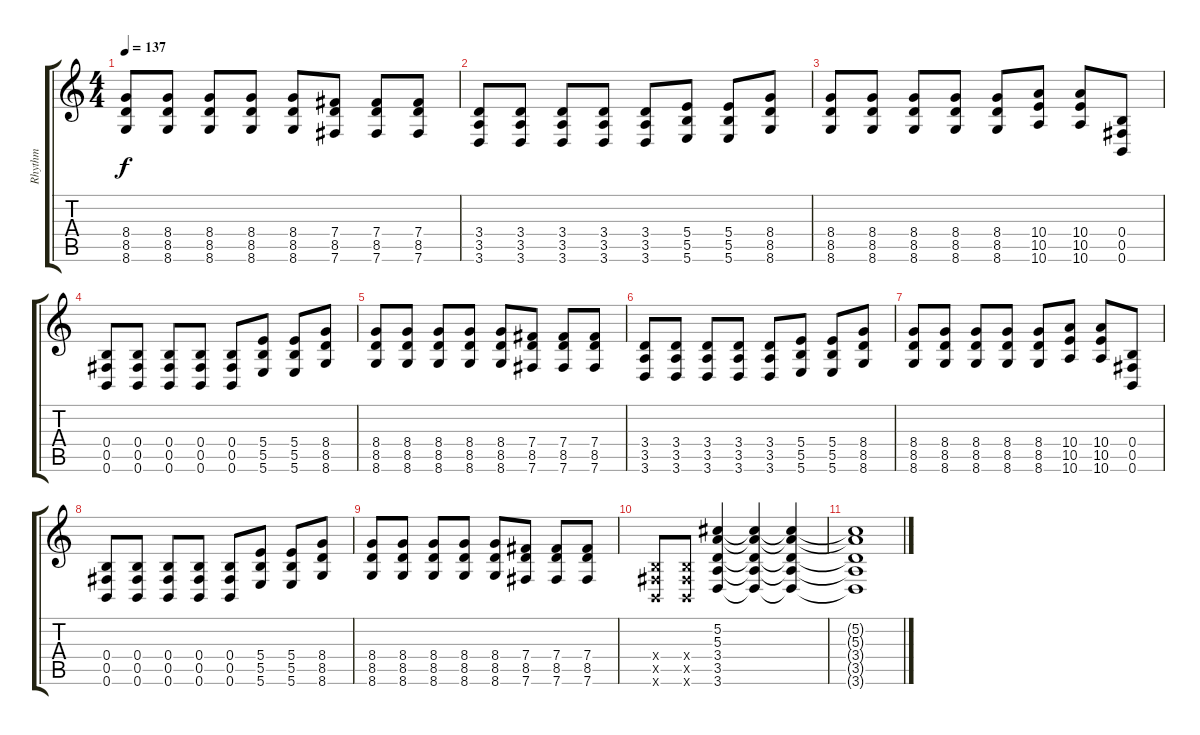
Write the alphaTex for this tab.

\track ("Rhythm" "Rhythm") {instrument distortionguitar}
\staff {score tabs}
\tuning (Db4 Ab3 E3 B2 Gb2 B1) {hide}
\ts (4 4)
\tempo 137
\clef g2
\ks c
(8.4 8.5 8.6).8{dy f} (8.4 8.5 8.6).8 (8.4 8.5 8.6).8 (8.4 8.5 8.6).8 (8.4 8.5 8.6).8 (7.4 8.5 7.6).8 (7.4 8.5 7.6).8 (7.4 8.5 7.6).8 |
(3.4 3.5 3.6).8 (3.4 3.5 3.6).8 (3.4 3.5 3.6).8 (3.4 3.5 3.6).8 (3.4 3.5 3.6).8 (5.4 5.5 5.6).8 (5.4 5.5 5.6).8 (8.4 8.5 8.6).8 |
(8.4 8.5 8.6).8 (8.4 8.5 8.6).8 (8.4 8.5 8.6).8 (8.4 8.5 8.6).8 (8.4 8.5 8.6).8 (10.4 10.5 10.6).8 (10.4 10.5 10.6).8 (0.4 0.5 0.6).8 |
(0.4 0.5 0.6).8 (0.4 0.5 0.6).8 (0.4 0.5 0.6).8 (0.4 0.5 0.6).8 (0.4 0.5 0.6).8 (5.4 5.5 5.6).8 (5.4 5.5 5.6).8 (8.4 8.5 8.6).8 |
(8.4 8.5 8.6).8 (8.4 8.5 8.6).8 (8.4 8.5 8.6).8 (8.4 8.5 8.6).8 (8.4 8.5 8.6).8 (7.4 8.5 7.6).8 (7.4 8.5 7.6).8 (7.4 8.5 7.6).8 |
(3.4 3.5 3.6).8 (3.4 3.5 3.6).8 (3.4 3.5 3.6).8 (3.4 3.5 3.6).8 (3.4 3.5 3.6).8 (5.4 5.5 5.6).8 (5.4 5.5 5.6).8 (8.4 8.5 8.6).8 |
(8.4 8.5 8.6).8 (8.4 8.5 8.6).8 (8.4 8.5 8.6).8 (8.4 8.5 8.6).8 (8.4 8.5 8.6).8 (10.4 10.5 10.6).8 (10.4 10.5 10.6).8 (0.4 0.5 0.6).8 |
(0.4 0.5 0.6).8 (0.4 0.5 0.6).8 (0.4 0.5 0.6).8 (0.4 0.5 0.6).8 (0.4 0.5 0.6).8 (5.4 5.5 5.6).8 (5.4 5.5 5.6).8 (8.4 8.5 8.6).8 |
(8.4 8.5 8.6).8 (8.4 8.5 8.6).8 (8.4 8.5 8.6).8 (8.4 8.5 8.6).8 (8.4 8.5 8.6).8 (7.4 8.5 7.6).8 (7.4 8.5 7.6).8 (7.4 8.5 7.6).8 |
(0.4{x} 0.5{x} 0.6{x}).8 (0.4{x} 0.5{x} 0.6{x}).8 (5.2 5.3 3.4 3.5 3.6).4 (5.2{t} 5.3{t} 3.4{t} 3.5{t} 3.6{t}).4 (5.2{t} 5.3{t} 3.4{t} 3.5{t} 3.6{t}).4 |
(5.2{t} 5.3{t} 3.4{t} 3.5{t} 3.6{t}).1
